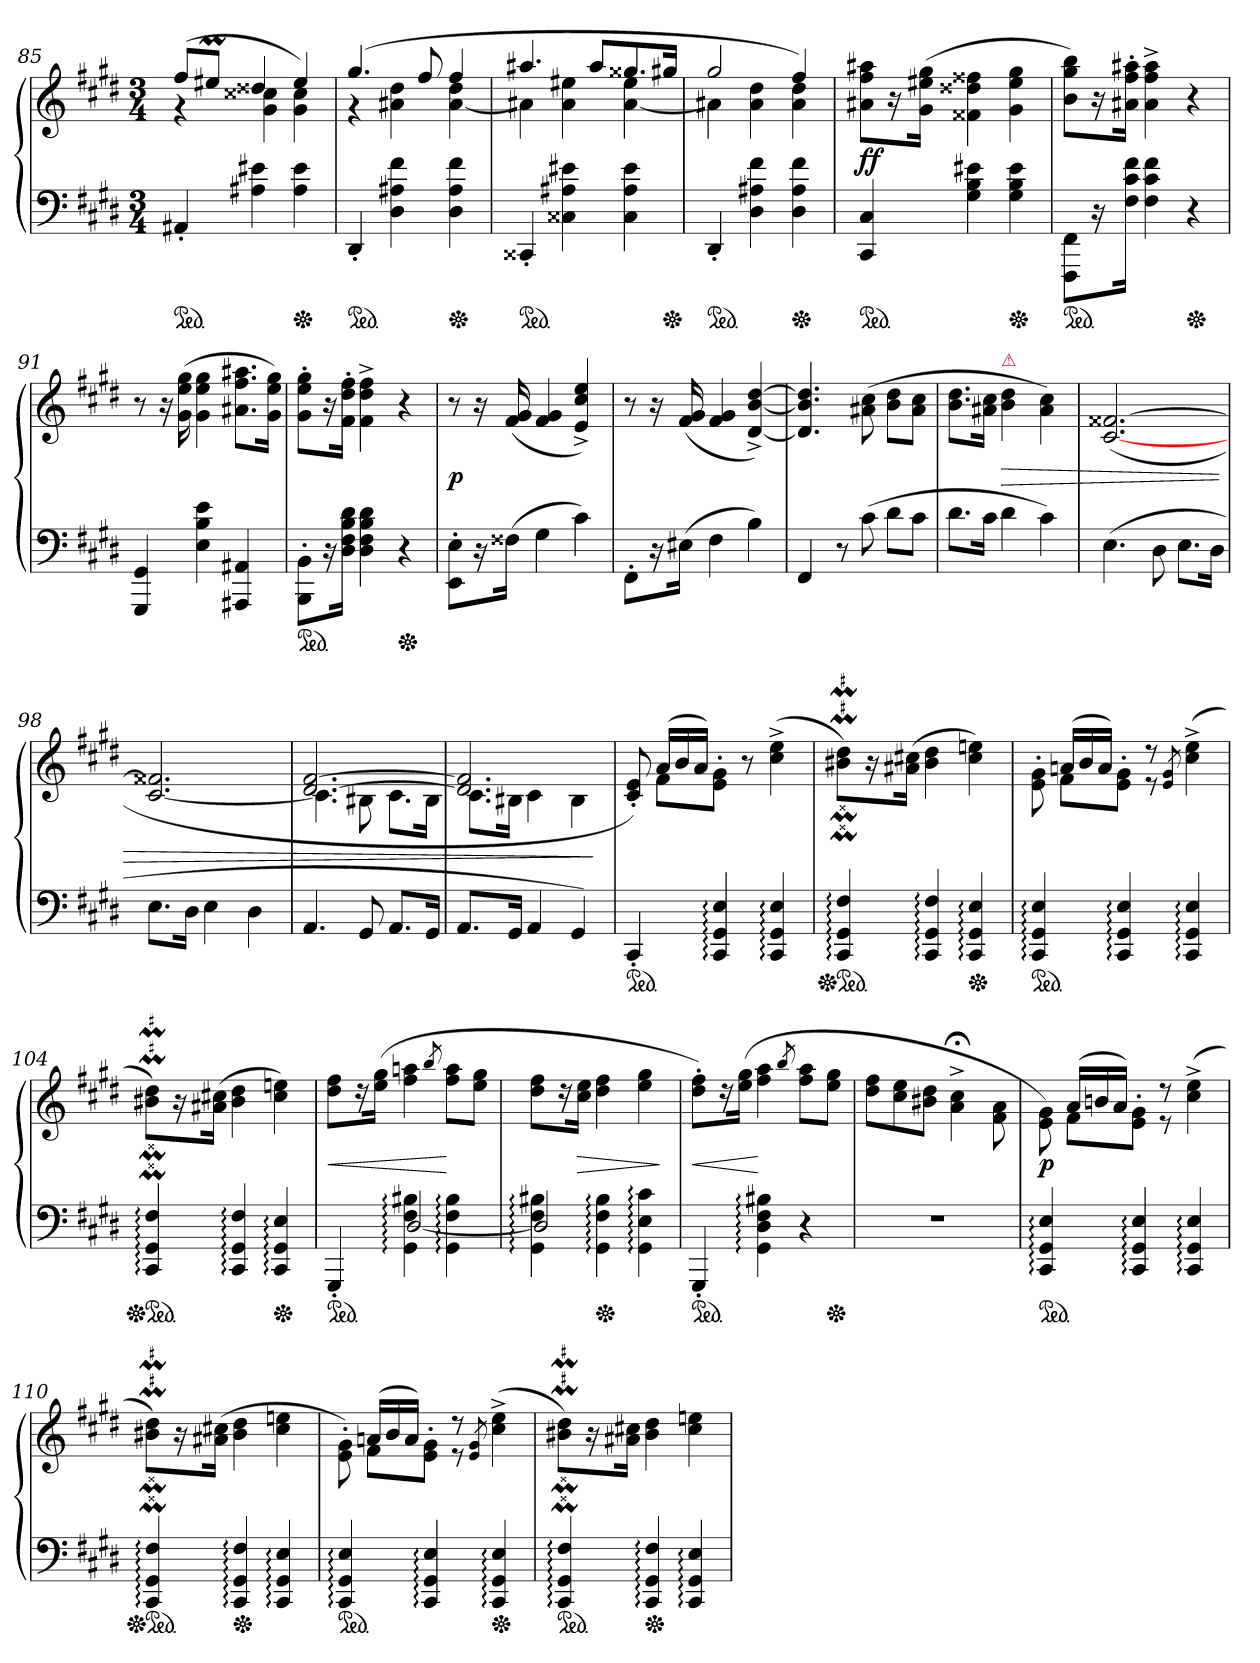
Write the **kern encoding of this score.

**kern	**kern	**dynam
*part1	*part1	*part1
*staff2	*staff1	*staff1/2
*clefF4	*clefG2	*
*k[f#c#g#d#]	*k[f#c#g#d#]	*
*c#:	*c#:	*
*M3/4	*M3/4	*
=85	=85	=85
*	*^	*
*ped	*	*	*
4AA#X'<	(8ff#L	4r	.
.	8ee#XmJ	.	.
4A#X 4e#X	4dd##X	4g# 4cc##X	.
*Xped	*	*	*
4A# 4e#	4ee#)	4g# 4cc##	.
=86	=86	=86	=86
*ped	*	*	*
4DD#'	(4.gg#	4r	.
4D# 4A#X 4f#	.	4a#X 4dd#	.
.	8ff#	.	.
*Xped	*	*	*
4D# 4A# 4f#	4ff#	[4a# 4dd#	.
=87	=87	=87	=87
*ped	*	*	*
4CC##X'	4.aa#X	4a#X]	.
4C##X 4A#X 4e#X	.	4a# 4ee#X	.
.	8aa#L	.	.
4C## 4A# 4e#	8.gg##X	[4a# 4ee#	.
*Xped	*	*	*
.	16gg#XJk	.	.
=88	=88	=88	=88
*ped	*	*	*
4DD#'	2gg#	4a#X]	.
4D# 4A#X 4f#	.	4a# 4dd#	.
*Xped	*	*	*
4D# 4A# 4f#	4ff#)	4a# 4dd#	.
*	*v	*v	*
=89	=89	=89
*ped	*	*
4CC# 4C#	8a#X 8ff# 8aa#XL	ff
.	16r	.
.	(16g# 16ee#X 16gg#Jk	.
4G# 4B 4e#X	4f##X 4dd##X 4ff##X	.
*Xped	*	*
4G# 4B 4e#	4g# 4ee# 4gg#	.
=90	=90	=90
*ped	*	*
8FFF#\ 8FF#\L	8b 8gg# 8bbL)	.
16r	16r	.
16F# 16c# 16f#Jk	16a#X'> 16ff#'> 16aa#X'>Jk	.
4F# 4c# 4f#	4a#^< 4ff#^< 4aa#^<	.
*Xped	*	*
4r	4r	.
=91	=91	=91
4GGG# 4GG#	8r	.
.	16r	.
.	(16g# 16ee 16gg#	.
4E 4B 4e	4g# 4ee 4gg#	.
4AAA#X 4AA#X	8.a#X 8.ff# 8.aa#XL	.
.	16g# 16ee 16gg#Jk)	.
=92	=92	=92
*ped	*	*
8BBB'\ 8BB'\L	8g#'> 8ee'> 8gg#'>L	.
16r	16r	.
16D# 16F# 16B 16d#Jk	16f#'> 16dd#'> 16ff#'>Jk	.
4D# 4F# 4B 4d#	4f#^< 4dd#^< 4ff#^<	.
*Xped	*	*
4r	4r	.
=93	=93	=93
8EE'>\ 8E'>\L	8r	p
16r	16r	.
(16F##XJk	(<16f# 16g#	.
4G#	4f# 4g#	.
4c#)	4e^> 4cc#^> 4ee^>)	.
=94	=94	=94
8FF#'>\L	8r	.
16r	16r	.
(>16E#X\Jk	(<16f# 16g#	.
4F#	4f# 4g#	.
4B)	[4d#^>/ [4b^>/ [4dd#^>/)	.
=95	=95	=95
4FF#	4.d#] 4.b] 4.dd#]	.
8r	.	.
(8c#	(8a#X\ 8cc#\	.
8d#L	8b\ 8dd#\L	.
8c#J	8a#\ 8cc#\J	.
=96	=96	=96
8.d#L	8.b 8.dd#L	.
16c#Jk	16a#X 16cc#Jk	.
!	!LO:TX:a:color=crimson:t=⚠	!
4d#	4b 4dd#	>
4c#)	4a# 4cc#)	.
=97	=97	=97
(<4.E	(>[<2.c#/ [2.f##X/	.
8D#	.	.
8.EL	.	.
16D#Jk	.	.
=98	=98	=98
8.EL	[2.c# 2.f##X]	.
16D#Jk	.	.
4E	.	.
4D#	.	.
=99	=99	=99
*	*^	*
4.AA	[2.d# [2.f#	4.c#]	.
8GG#	.	8B#X	.
8.AAL	.	8.c#L	.
16GG#Jk	.	16B#Jk	.
=100	=100	=100	=100
8.AAL	2.d#] 2.f#]	8.c#L	.
16GG#Jk	.	16B#XJk	.
4AA	.	4c#	.
4GG#)	.	4B#	.
*	*v	*v	*
.	.	]
=101	=101	=101
*	*^	*
*ped	*	*	*
4CC#'<	8c#'> 8e'>)	8ryy	.
*	*Xtuplet	*	*
.	(24aLL	8f#L	.
.	24b	.	.
.	24aJJ)	.	.
4CC#: 4GG#: 4E:	8ryy	8e'> 8g#'>J	.
.	8ryy	8r	.
4CC#: 4GG#: 4E:	(4cc#^< 4ee^<	4ryy	.
*	*v	*v	*
=102	=102	=102
*Xped	*	*
*ped	*	*
4CC#: 4GG#: 4F#:	8b#XM 8dd#ML)	.
.	16r	.
.	(>16a#X 16cc#Jk	.
4CC#: 4GG#: 4F#:	4b# 4dd#	.
*Xped	*	*
4CC#: 4GG#: 4E:	4cc# 4ee)	.
=103	=103	=103
*	*^	*
*ped	*	*	*
4CC#: 4GG#: 4E:	8e'>\ 8g#'>\	8ryy	.
.	(24anLL	8f#L	.
.	24b	.	.
.	24aJJ)	.	.
4CC#: 4GG#: 4E:	8ryy	8e'> 8g#'>J	.
.	8r	8r	.
.	8qe/ 8qg#/	.	.
4CC#: 4GG#: 4E:	(4cc#^< 4ee^<	4ryy	.
*	*v	*v	*
=104	=104	=104
*Xped	*	*
*ped	*	*
4CC#: 4GG#: 4F#:	8b#XM 8dd#ML)	.
.	16r	.
.	(16a#X 16cc#Jk	.
4CC#: 4GG#: 4F#:	4b# 4dd#	.
*Xped	*	*
4CC#: 4GG#: 4E:	4cc# 4ee)	.
=105	=105	=105
*^	*	*
*ped	*	*	*
4ryy	4GGG#'</	8dd# 8ff#L	<
.	.	16r	.
.	.	(16ee 16gg#Jk	.
4GG#:\ 4F#:\ 4B#X:\	[2D#/	4ff# 4aan	.
.	.	8qbb/	.
4GG#:\ 4F#:\ 4B#:\	.	8ff# 8aaL	[
.	.	8ee 8gg#J	.
=106	=106	=106	=106
4GG#:\ 4F#:\ 4B#X:\	2D#/]	8dd# 8ff#L	.
.	.	16r	.
.	.	16cc# 16eeJk	>
*Xped	*	*	*
4GG#:\ 4F#:\ 4B#:\	.	4dd# 4ff#	.
4GG#:\ 4E:\ 4c#:\	4ryy	4ee 4gg#	.
*v	*v	*	*
.	.	]
=107	=107	=107
*ped	*	*
4GGG#'<	8dd#'> 8ff#'>L)	<
.	16r	.
.	(>16ee 16gg#Jk	.
4GG#: 4D#: 4F#: 4B#X:	4ff# 4aa	[
.	8qbb/	.
4r	8ff# 8aaL	.
*Xped	*	*
.	8ee 8gg#J	.
=108	=108	=108
2.r	8dd# 8ff#L	.
.	8cc# 8ee	.
.	8b#X 8dd#J	.
.	4a;<^< 4cc#;<^<	.
.	8f#\ 8a\	.
=109	=109	=109
*	*^	*
*ped	*	*	*
4CC#: 4GG#: 4E:	8e\ 8g#\)	8ryy	p
.	(24aLL	8f#L	.
.	24bn	.	.
.	24aJJ)	.	.
4CC#: 4GG#: 4E:	8ryy	8e'> 8g#'>J	.
.	8r	8r	.
4CC#: 4GG#: 4E:	(4cc#^> 4ee^>	4ryy	.
*	*v	*v	*
=110	=110	=110
*Xped	*	*
*ped	*	*
4CC#: 4GG#: 4F#:	8b#XM 8dd#ML)	.
.	16r	.
.	(>16a#X 16cc#Jk	.
*Xped	*	*
4CC#: 4GG#: 4F#:	4b# 4dd#	.
4CC#: 4GG#: 4E:	4cc# 4ee	.
=111	=111	=111
*	*^	*
*ped	*	*	*
4CC#: 4GG#: 4E:	8e'>\ 8g#'>\)	8ryy	.
.	(24anLL	8f#L	.
.	24b	.	.
.	24aJJ)	.	.
4CC#: 4GG#: 4E:	8ryy	8e'> 8g#'>J	.
.	8r	8r	.
.	8qe/ 8qg#/	.	.
*Xped	*	*	*
4CC#: 4GG#: 4E:	(4cc#^> 4ee^>	4ryy	.
*	*v	*v	*
=112	=112	=112
*ped	*	*
4CC#: 4GG#: 4F#:	8b#XM 8dd#ML)	.
.	16r	.
.	16a#X 16cc#Jk	.
*Xped	*	*
4CC#: 4GG#: 4F#:	4b# 4dd#	.
4CC#: 4GG#: 4E:	4cc# 4ee	.
=	=	=
*-	*-	*-
